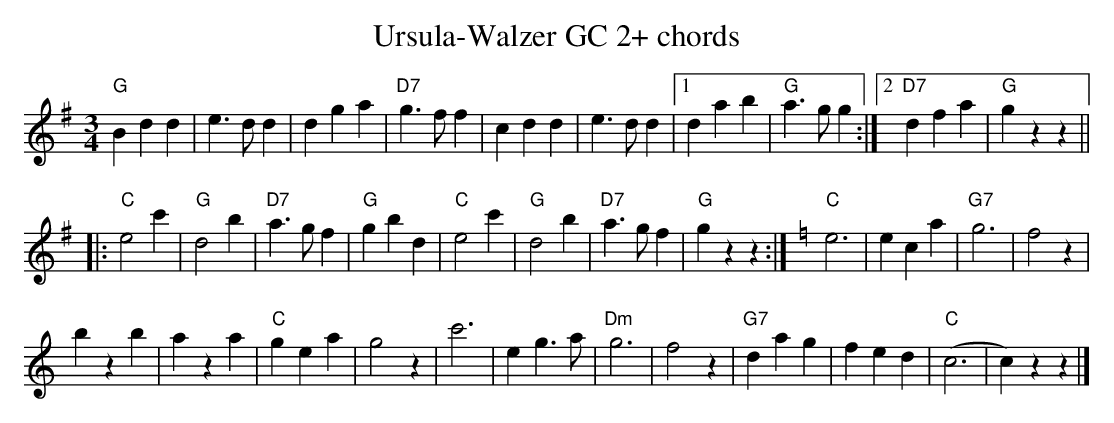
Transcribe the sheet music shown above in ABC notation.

X:1
T:Ursula-Walzer GC 2+ chords
M:3/4
L:1/4
K:G %%MIDI gchordon
"G"Bdd | e>dd | dga | "D7"g>ff | cdd | e>dd |1 dab | "G"a>gg :|2 "D7"dfa | "G"gzz ||
|: "C"e2c' | "G"d2b | "D7"a>gf | "G"gbd | "C"e2c' | "G"d2b | "D7"a>gf | "G"gzz :| [K:C] "C"e3 | eca | "G7"g3 | f2z |
bzb | aza | "C"gea | g2z | c'3 | eg>a | "Dm"g3 | f2z | "G7"dag | fed | "C"(c3 | c)zz |]
